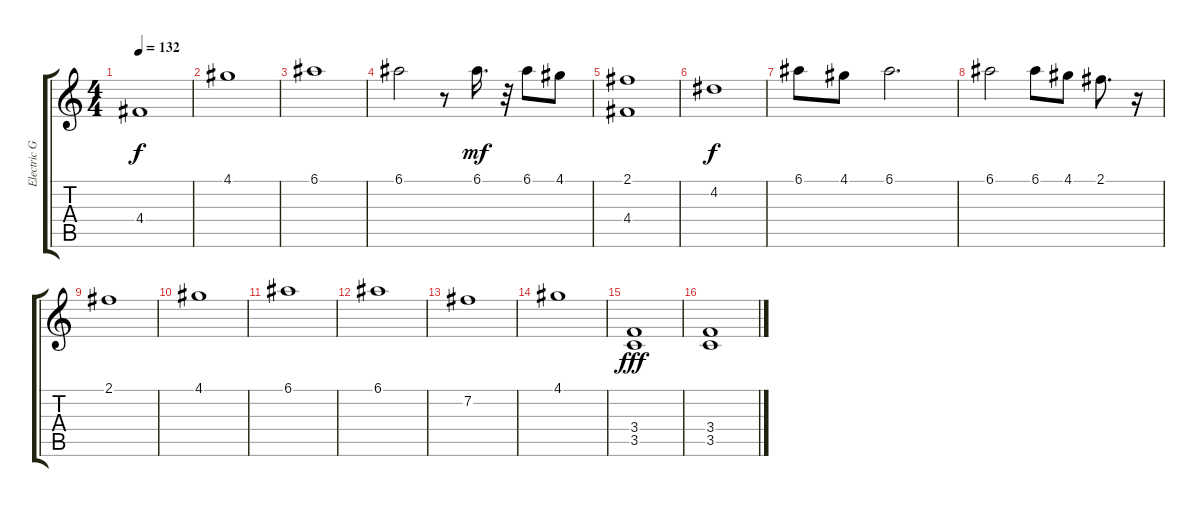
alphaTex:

\track ("Electric Guitar 2" "Electric G") {instrument distortionguitar}
\staff {score tabs}
\tuning (E4 B3 G3 D3 A2 E2) {hide}
\ts (4 4)
\tempo 132
\clef g2
\ks c
4.4.1{dy f} |
4.1.1 |
6.1.1 |
6.1.2 r.8 6.1.16{d dy mf} r.32 6.1.8 4.1.8 |
(2.1 4.4).1 |
4.2.1{dy f} |
6.1.8 4.1.8 6.1.2{d} |
6.1.2 6.1.8 4.1.8 2.1.8{d} r.16 |
2.1.1 |
4.1.1 |
6.1.1 |
6.1.1 |
7.2.1 |
4.1.1 |
(3.4 3.5).1{dy fff} |
(3.4 3.5).1
